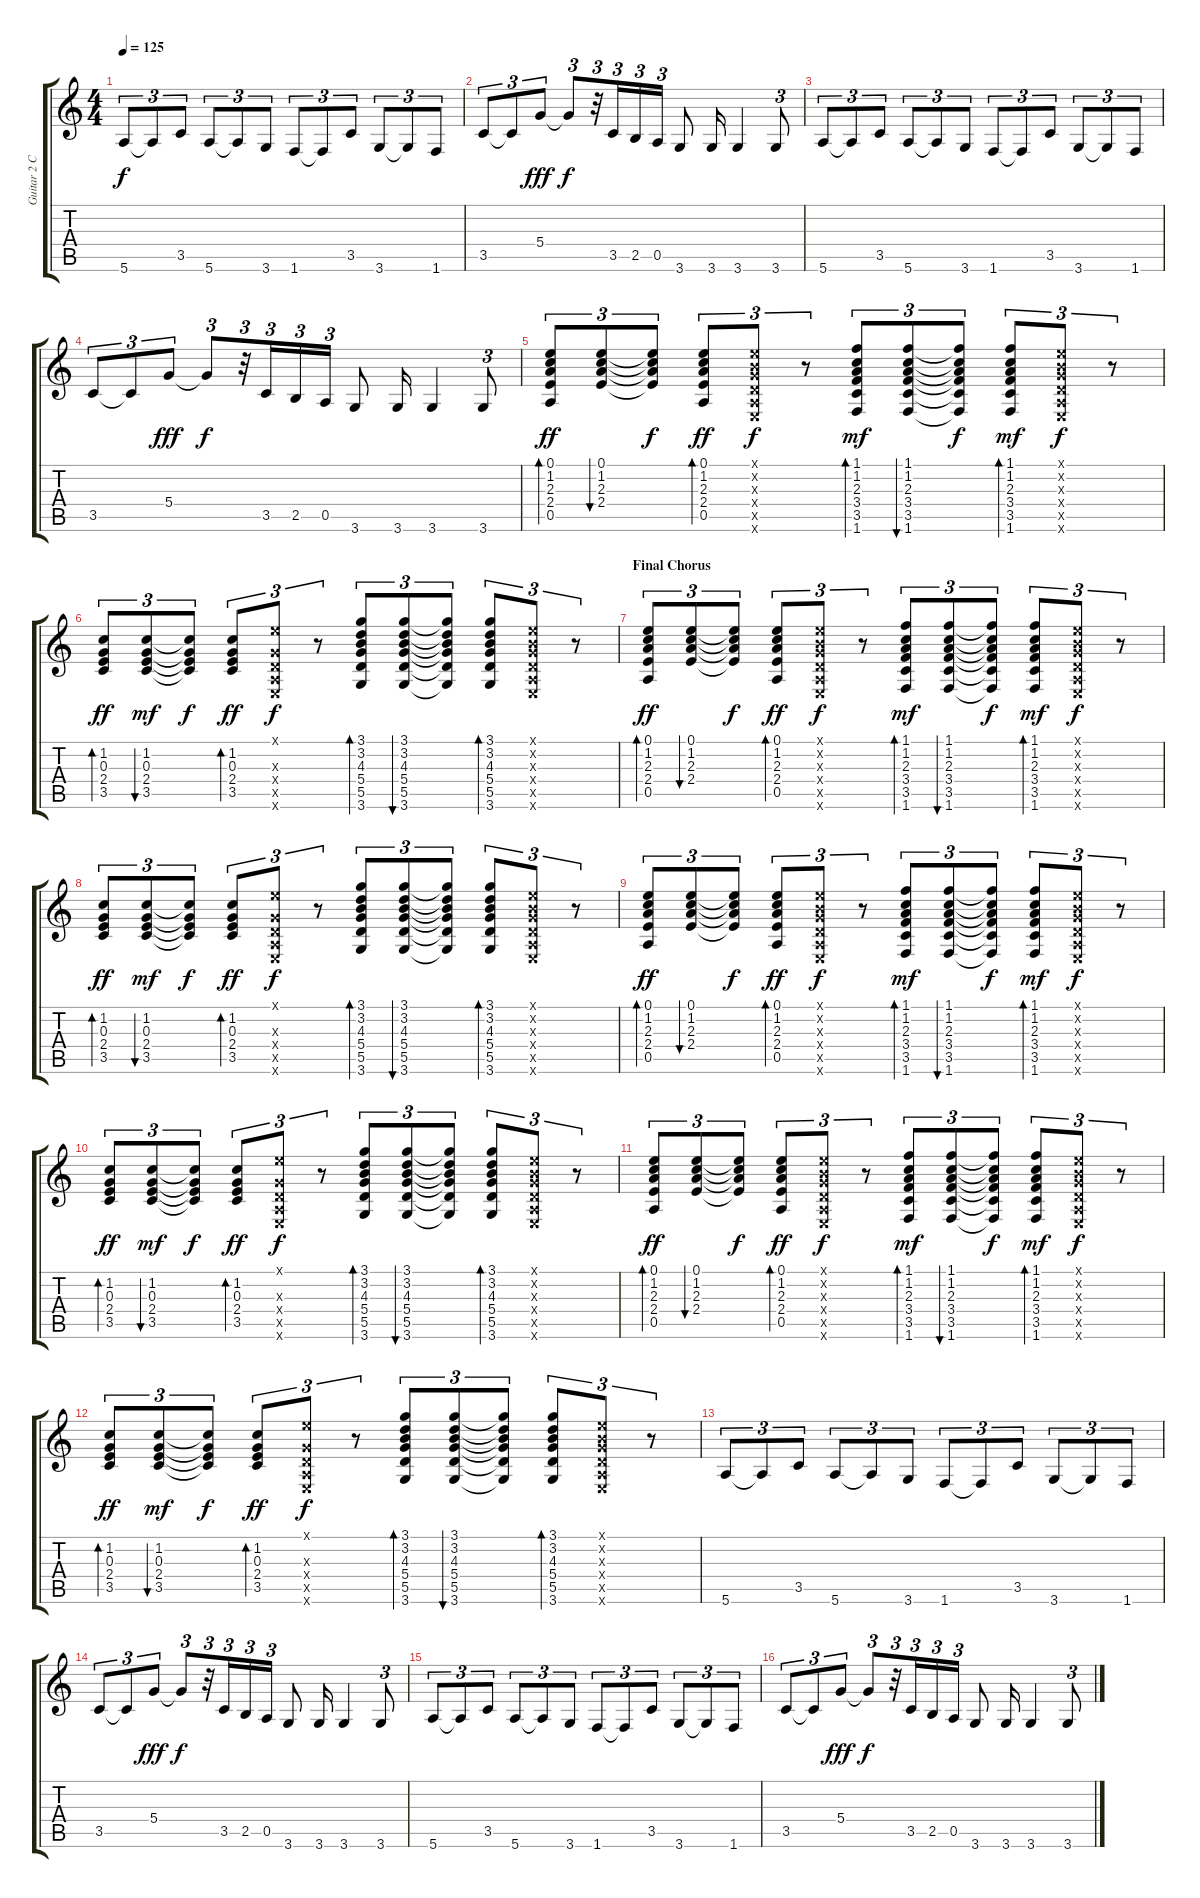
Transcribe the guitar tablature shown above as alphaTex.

\track ("Guitar 2 Clean + Small reverb" "Guitar 2 C") {instrument electricguitarclean}
\staff {score tabs}
\tuning (E4 B3 G3 D3 A2 E2) {hide}
\ts (4 4)
\tempo 125
\clef g2
\ks c
5.6.8{tu (3 2) dy f} 5.6{t}.8{tu (3 2)} 3.5.8{tu (3 2)} 5.6.8{tu (3 2)} 5.6{t}.8{tu (3 2)} 3.6.8{tu (3 2)} 1.6.8{tu (3 2)} 1.6{t}.8{tu (3 2)} 3.5.8{tu (3 2)} 3.6.8{tu (3 2)} 3.6{t}.8{tu (3 2)} 1.6.8{tu (3 2)} |
3.5.8{tu (3 2)} 3.5{t}.8{tu (3 2)} 5.4.8{tu (3 2) dy fff} 5.4{t}.8{tu (3 2) dy f} r.32{tu (3 2)} 3.5.16{tu (3 2)} 2.5.16{tu (3 2)} 0.5.16{tu (3 2)} 3.6.8 3.6.16 3.6.4 3.6.8{tu (3 2)} |
5.6.8{tu (3 2)} 5.6{t}.8{tu (3 2)} 3.5.8{tu (3 2)} 5.6.8{tu (3 2)} 5.6{t}.8{tu (3 2)} 3.6.8{tu (3 2)} 1.6.8{tu (3 2)} 1.6{t}.8{tu (3 2)} 3.5.8{tu (3 2)} 3.6.8{tu (3 2)} 3.6{t}.8{tu (3 2)} 1.6.8{tu (3 2)} |
3.5.8{tu (3 2)} 3.5{t}.8{tu (3 2)} 5.4.8{tu (3 2) dy fff} 5.4{t}.8{tu (3 2) dy f} r.32{tu (3 2)} 3.5.16{tu (3 2)} 2.5.16{tu (3 2)} 0.5.16{tu (3 2)} 3.6.8 3.6.16 3.6.4 3.6.8{tu (3 2)} |
(0.1 1.2 2.3 2.4 0.5).8{tu (3 2) bd 30 dy ff} (0.1 1.2 2.3 2.4).8{tu (3 2) bu 30} (0.1{t} 1.2{t} 2.3{t} 2.4{t}).8{tu (3 2) dy f} (0.1 1.2 2.3 2.4 0.5).8{tu (3 2) bd 30 dy ff} (0.1{x} 0.2{x} 0.3{x} 0.4{x} 0.5{x} 0.6{x}).8{tu (3 2) dy f} r.8{tu (3 2)} (1.1 1.2 2.3 3.4 3.5 1.6).8{tu (3 2) bd 30 dy mf} (1.1 1.2 2.3 3.4 3.5 1.6).8{tu (3 2) bu 30} (1.1{t} 1.2{t} 2.3{t} 3.4{t} 3.5{t} 1.6{t}).8{tu (3 2) dy f} (1.1 1.2 2.3 3.4 3.5 1.6).8{tu (3 2) bd 30 dy mf} (0.1{x} 0.2{x} 0.3{x} 0.4{x} 0.5{x} 0.6{x}).8{tu (3 2) dy f} r.8{tu (3 2)} |
(1.2 0.3 2.4 3.5).8{tu (3 2) bd 30 dy ff} (1.2 0.3 2.4 3.5).8{tu (3 2) bu 30 dy mf} (1.2{t} 0.3{t} 2.4{t} 3.5{t}).8{tu (3 2) dy f} (1.2 0.3 2.4 3.5).8{tu (3 2) bd 30 dy ff} (0.1{x} 0.3{x} 0.4{x} 0.5{x} 0.6{x}).8{tu (3 2) dy f} r.8{tu (3 2)} (3.1 3.2 4.3 5.4 5.5 3.6).8{tu (3 2) bd 30} (3.1 3.2 4.3 5.4 5.5 3.6).8{tu (3 2) bu 30} (3.1{t} 3.2{t} 4.3{t} 5.4{t} 5.5{t} 3.6{t}).8{tu (3 2)} (3.1 3.2 4.3 5.4 5.5 3.6).8{tu (3 2) bd 30} (0.1{x} 0.2{x} 0.3{x} 0.4{x} 0.5{x} 0.6{x}).8{tu (3 2)} r.8{tu (3 2)} |
\section ("" "Final Chorus")
(0.1 1.2 2.3 2.4 0.5).8{tu (3 2) bd 30 dy ff} (0.1 1.2 2.3 2.4).8{tu (3 2) bu 30} (0.1{t} 1.2{t} 2.3{t} 2.4{t}).8{tu (3 2) dy f} (0.1 1.2 2.3 2.4 0.5).8{tu (3 2) bd 30 dy ff} (0.1{x} 0.2{x} 0.3{x} 0.4{x} 0.5{x} 0.6{x}).8{tu (3 2) dy f} r.8{tu (3 2)} (1.1 1.2 2.3 3.4 3.5 1.6).8{tu (3 2) bd 30 dy mf} (1.1 1.2 2.3 3.4 3.5 1.6).8{tu (3 2) bu 30} (1.1{t} 1.2{t} 2.3{t} 3.4{t} 3.5{t} 1.6{t}).8{tu (3 2) dy f} (1.1 1.2 2.3 3.4 3.5 1.6).8{tu (3 2) bd 30 dy mf} (0.1{x} 0.2{x} 0.3{x} 0.4{x} 0.5{x} 0.6{x}).8{tu (3 2) dy f} r.8{tu (3 2)} |
(1.2 0.3 2.4 3.5).8{tu (3 2) bd 30 dy ff} (1.2 0.3 2.4 3.5).8{tu (3 2) bu 30 dy mf} (1.2{t} 0.3{t} 2.4{t} 3.5{t}).8{tu (3 2) dy f} (1.2 0.3 2.4 3.5).8{tu (3 2) bd 30 dy ff} (0.1{x} 0.3{x} 0.4{x} 0.5{x} 0.6{x}).8{tu (3 2) dy f} r.8{tu (3 2)} (3.1 3.2 4.3 5.4 5.5 3.6).8{tu (3 2) bd 30} (3.1 3.2 4.3 5.4 5.5 3.6).8{tu (3 2) bu 30} (3.1{t} 3.2{t} 4.3{t} 5.4{t} 5.5{t} 3.6{t}).8{tu (3 2)} (3.1 3.2 4.3 5.4 5.5 3.6).8{tu (3 2) bd 30} (0.1{x} 0.2{x} 0.3{x} 0.4{x} 0.5{x} 0.6{x}).8{tu (3 2)} r.8{tu (3 2)} |
(0.1 1.2 2.3 2.4 0.5).8{tu (3 2) bd 30 dy ff} (0.1 1.2 2.3 2.4).8{tu (3 2) bu 30} (0.1{t} 1.2{t} 2.3{t} 2.4{t}).8{tu (3 2) dy f} (0.1 1.2 2.3 2.4 0.5).8{tu (3 2) bd 30 dy ff} (0.1{x} 0.2{x} 0.3{x} 0.4{x} 0.5{x} 0.6{x}).8{tu (3 2) dy f} r.8{tu (3 2)} (1.1 1.2 2.3 3.4 3.5 1.6).8{tu (3 2) bd 30 dy mf} (1.1 1.2 2.3 3.4 3.5 1.6).8{tu (3 2) bu 30} (1.1{t} 1.2{t} 2.3{t} 3.4{t} 3.5{t} 1.6{t}).8{tu (3 2) dy f} (1.1 1.2 2.3 3.4 3.5 1.6).8{tu (3 2) bd 30 dy mf} (0.1{x} 0.2{x} 0.3{x} 0.4{x} 0.5{x} 0.6{x}).8{tu (3 2) dy f} r.8{tu (3 2)} |
(1.2 0.3 2.4 3.5).8{tu (3 2) bd 30 dy ff} (1.2 0.3 2.4 3.5).8{tu (3 2) bu 30 dy mf} (1.2{t} 0.3{t} 2.4{t} 3.5{t}).8{tu (3 2) dy f} (1.2 0.3 2.4 3.5).8{tu (3 2) bd 30 dy ff} (0.1{x} 0.3{x} 0.4{x} 0.5{x} 0.6{x}).8{tu (3 2) dy f} r.8{tu (3 2)} (3.1 3.2 4.3 5.4 5.5 3.6).8{tu (3 2) bd 30} (3.1 3.2 4.3 5.4 5.5 3.6).8{tu (3 2) bu 30} (3.1{t} 3.2{t} 4.3{t} 5.4{t} 5.5{t} 3.6{t}).8{tu (3 2)} (3.1 3.2 4.3 5.4 5.5 3.6).8{tu (3 2) bd 30} (0.1{x} 0.2{x} 0.3{x} 0.4{x} 0.5{x} 0.6{x}).8{tu (3 2)} r.8{tu (3 2)} |
(0.1 1.2 2.3 2.4 0.5).8{tu (3 2) bd 30 dy ff} (0.1 1.2 2.3 2.4).8{tu (3 2) bu 30} (0.1{t} 1.2{t} 2.3{t} 2.4{t}).8{tu (3 2) dy f} (0.1 1.2 2.3 2.4 0.5).8{tu (3 2) bd 30 dy ff} (0.1{x} 0.2{x} 0.3{x} 0.4{x} 0.5{x} 0.6{x}).8{tu (3 2) dy f} r.8{tu (3 2)} (1.1 1.2 2.3 3.4 3.5 1.6).8{tu (3 2) bd 30 dy mf} (1.1 1.2 2.3 3.4 3.5 1.6).8{tu (3 2) bu 30} (1.1{t} 1.2{t} 2.3{t} 3.4{t} 3.5{t} 1.6{t}).8{tu (3 2) dy f} (1.1 1.2 2.3 3.4 3.5 1.6).8{tu (3 2) bd 30 dy mf} (0.1{x} 0.2{x} 0.3{x} 0.4{x} 0.5{x} 0.6{x}).8{tu (3 2) dy f} r.8{tu (3 2)} |
(1.2 0.3 2.4 3.5).8{tu (3 2) bd 30 dy ff} (1.2 0.3 2.4 3.5).8{tu (3 2) bu 30 dy mf} (1.2{t} 0.3{t} 2.4{t} 3.5{t}).8{tu (3 2) dy f} (1.2 0.3 2.4 3.5).8{tu (3 2) bd 30 dy ff} (0.1{x} 0.3{x} 0.4{x} 0.5{x} 0.6{x}).8{tu (3 2) dy f} r.8{tu (3 2)} (3.1 3.2 4.3 5.4 5.5 3.6).8{tu (3 2) bd 30} (3.1 3.2 4.3 5.4 5.5 3.6).8{tu (3 2) bu 30} (3.1{t} 3.2{t} 4.3{t} 5.4{t} 5.5{t} 3.6{t}).8{tu (3 2)} (3.1 3.2 4.3 5.4 5.5 3.6).8{tu (3 2) bd 30} (0.1{x} 0.2{x} 0.3{x} 0.4{x} 0.5{x} 0.6{x}).8{tu (3 2)} r.8{tu (3 2)} |
5.6.8{tu (3 2)} 5.6{t}.8{tu (3 2)} 3.5.8{tu (3 2)} 5.6.8{tu (3 2)} 5.6{t}.8{tu (3 2)} 3.6.8{tu (3 2)} 1.6.8{tu (3 2)} 1.6{t}.8{tu (3 2)} 3.5.8{tu (3 2)} 3.6.8{tu (3 2)} 3.6{t}.8{tu (3 2)} 1.6.8{tu (3 2)} |
3.5.8{tu (3 2)} 3.5{t}.8{tu (3 2)} 5.4.8{tu (3 2) dy fff} 5.4{t}.8{tu (3 2) dy f} r.32{tu (3 2)} 3.5.16{tu (3 2)} 2.5.16{tu (3 2)} 0.5.16{tu (3 2)} 3.6.8 3.6.16 3.6.4 3.6.8{tu (3 2)} |
5.6.8{tu (3 2)} 5.6{t}.8{tu (3 2)} 3.5.8{tu (3 2)} 5.6.8{tu (3 2)} 5.6{t}.8{tu (3 2)} 3.6.8{tu (3 2)} 1.6.8{tu (3 2)} 1.6{t}.8{tu (3 2)} 3.5.8{tu (3 2)} 3.6.8{tu (3 2)} 3.6{t}.8{tu (3 2)} 1.6.8{tu (3 2)} |
3.5.8{tu (3 2)} 3.5{t}.8{tu (3 2)} 5.4.8{tu (3 2) dy fff} 5.4{t}.8{tu (3 2) dy f} r.32{tu (3 2)} 3.5.16{tu (3 2)} 2.5.16{tu (3 2)} 0.5.16{tu (3 2)} 3.6.8 3.6.16 3.6.4 3.6.8{tu (3 2)}
